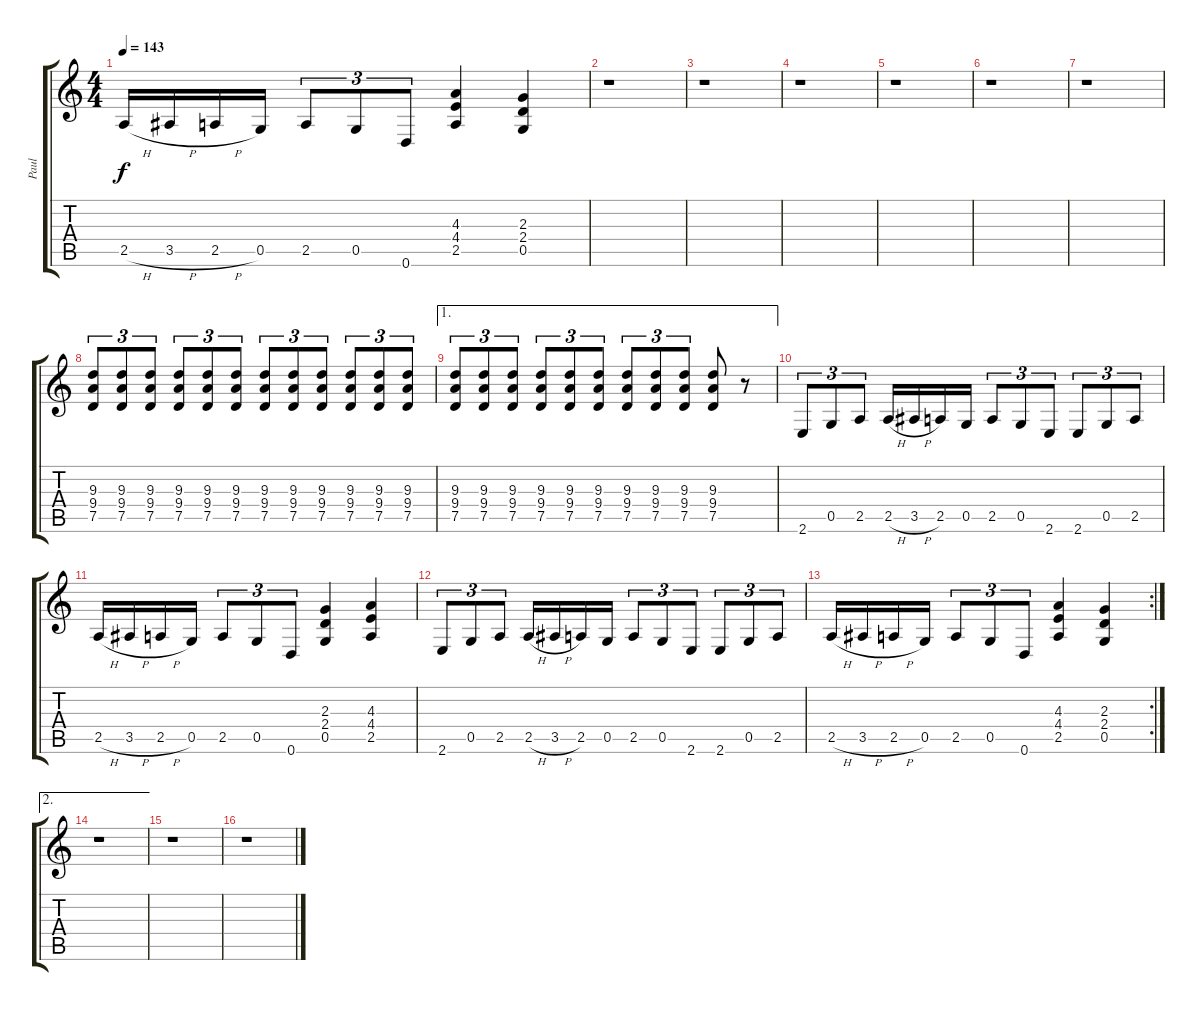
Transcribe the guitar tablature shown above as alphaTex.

\track ("Paul" "Paul") {instrument distortionguitar}
\staff {score tabs}
\tuning (D4 A3 F3 C3 G2 D2) {hide}
\ts (4 4)
\tempo 143
\clef g2
\ks c
2.5{h}.16{dy f} 3.5{h}.16 2.5{h}.16 0.5.16 2.5.8{tu (3 2)} 0.5.8{tu (3 2)} 0.6.8{tu (3 2)} (4.3 4.4 2.5).4 (2.3 2.4 0.5).4 |
r.1 |
r.1 |
r.1 |
r.1 |
r.1 |
r.1 |
(9.3 9.4 7.5).8{tu (3 2)} (9.3 9.4 7.5).8{tu (3 2)} (9.3 9.4 7.5).8{tu (3 2)} (9.3 9.4 7.5).8{tu (3 2)} (9.3 9.4 7.5).8{tu (3 2)} (9.3 9.4 7.5).8{tu (3 2)} (9.3 9.4 7.5).8{tu (3 2)} (9.3 9.4 7.5).8{tu (3 2)} (9.3 9.4 7.5).8{tu (3 2)} (9.3 9.4 7.5).8{tu (3 2)} (9.3 9.4 7.5).8{tu (3 2)} (9.3 9.4 7.5).8{tu (3 2)} |
\ae 1
(9.3 9.4 7.5).8{tu (3 2)} (9.3 9.4 7.5).8{tu (3 2)} (9.3 9.4 7.5).8{tu (3 2)} (9.3 9.4 7.5).8{tu (3 2)} (9.3 9.4 7.5).8{tu (3 2)} (9.3 9.4 7.5).8{tu (3 2)} (9.3 9.4 7.5).8{tu (3 2)} (9.3 9.4 7.5).8{tu (3 2)} (9.3 9.4 7.5).8{tu (3 2)} (9.3 9.4 7.5).8 r.8 |
2.6.8{tu (3 2)} 0.5.8{tu (3 2)} 2.5.8{tu (3 2)} 2.5{h}.16 3.5{h}.16 2.5.16 0.5.16 2.5.8{tu (3 2)} 0.5.8{tu (3 2)} 2.6.8{tu (3 2)} 2.6.8{tu (3 2)} 0.5.8{tu (3 2)} 2.5.8{tu (3 2)} |
2.5{h}.16 3.5{h}.16 2.5{h}.16 0.5.16 2.5.8{tu (3 2)} 0.5.8{tu (3 2)} 0.6.8{tu (3 2)} (2.3 2.4 0.5).4 (4.3 4.4 2.5).4 |
2.6.8{tu (3 2)} 0.5.8{tu (3 2)} 2.5.8{tu (3 2)} 2.5{h}.16 3.5{h}.16 2.5.16 0.5.16 2.5.8{tu (3 2)} 0.5.8{tu (3 2)} 2.6.8{tu (3 2)} 2.6.8{tu (3 2)} 0.5.8{tu (3 2)} 2.5.8{tu (3 2)} |
\rc 2
2.5{h}.16 3.5{h}.16 2.5{h}.16 0.5.16 2.5.8{tu (3 2)} 0.5.8{tu (3 2)} 0.6.8{tu (3 2)} (4.3 4.4 2.5).4 (2.3 2.4 0.5).4 |
\ae 2
r.1 |
r.1 |
r.1
